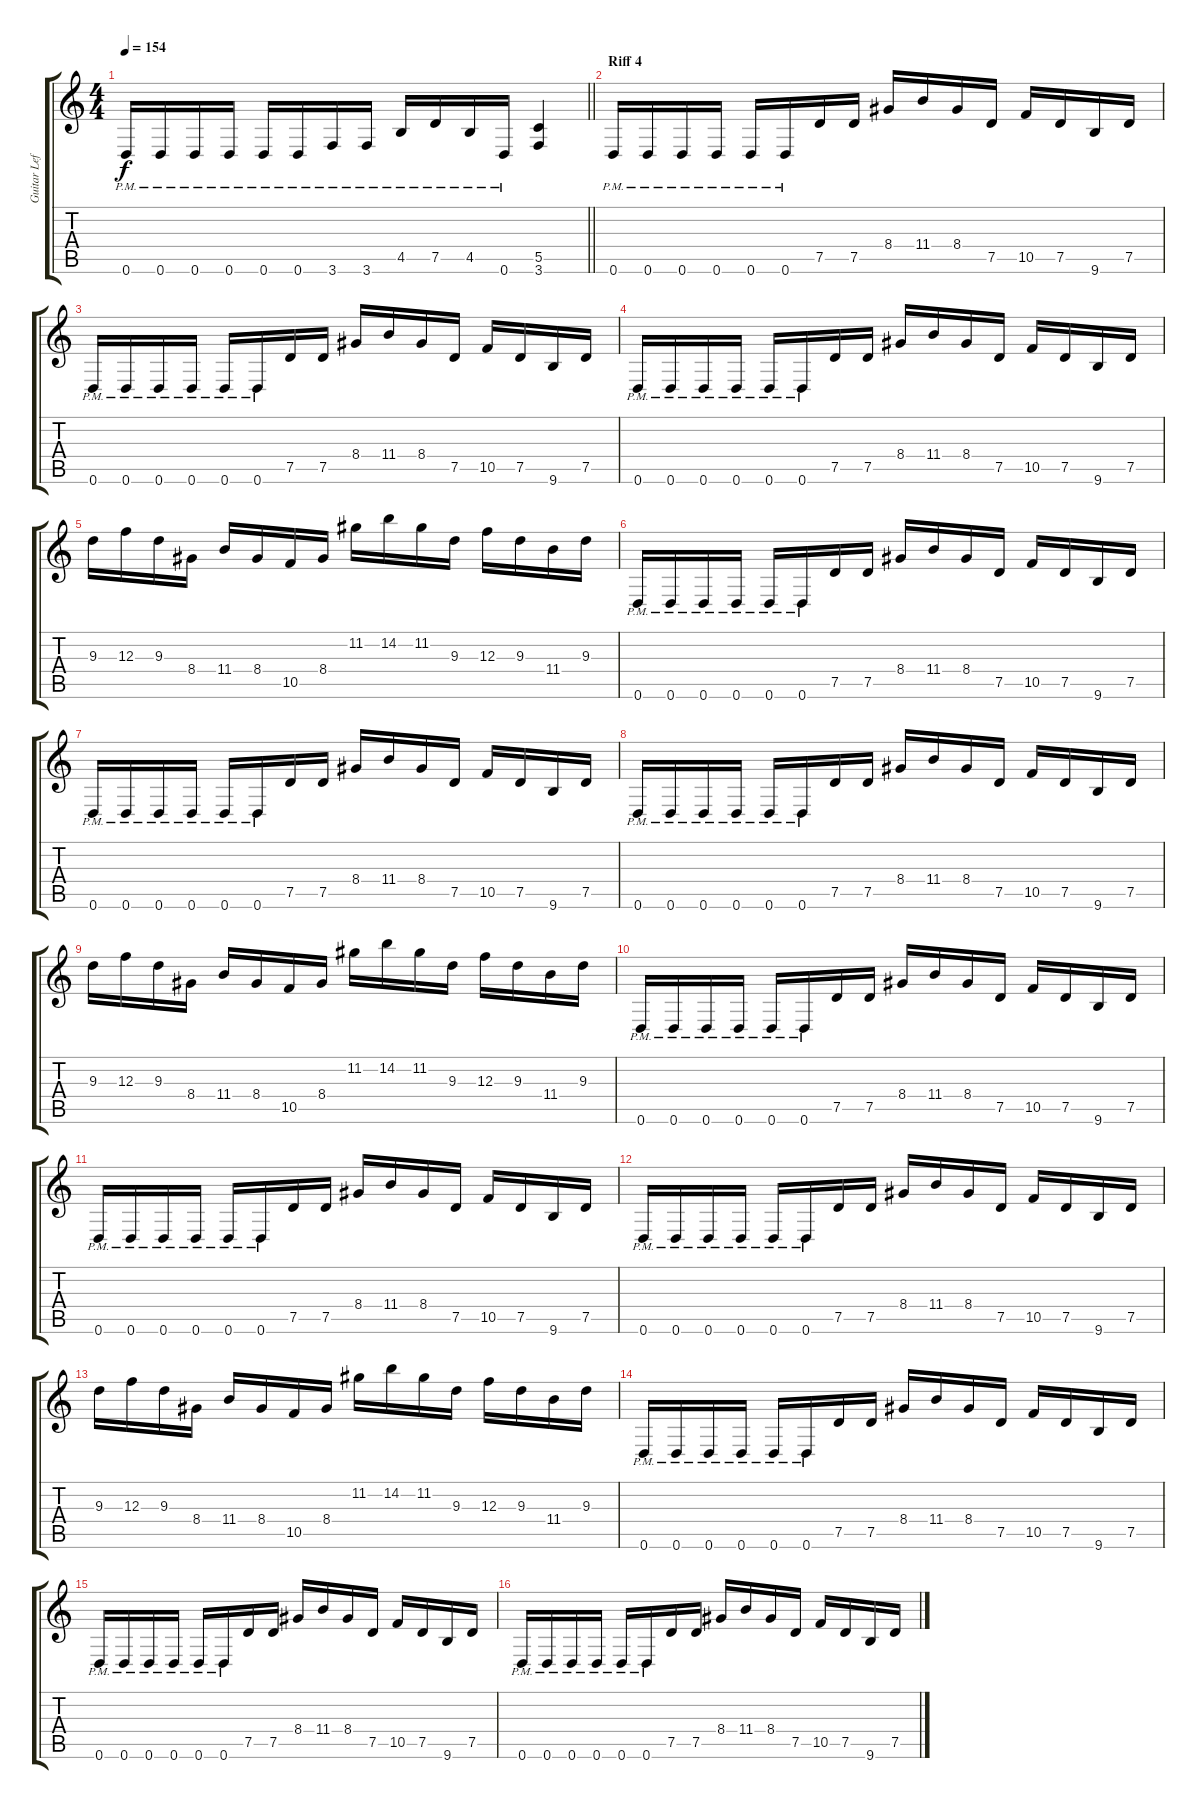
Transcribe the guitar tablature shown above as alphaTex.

\track ("Guitar Left" "Guitar Lef") {instrument distortionguitar}
\staff {score tabs}
\tuning (D4 A3 F3 C3 G2 D2) {hide}
\ts (4 4)
\tempo 154
\clef g2
\barLineRight lightlight
\ks c
0.6{pm}.16{dy f} 0.6{pm}.16 0.6{pm}.16 0.6{pm}.16 0.6{pm}.16 0.6{pm}.16 3.6{pm}.16 3.6{pm}.16 4.5{pm}.16 7.5{pm}.16 4.5{pm}.16 0.6{pm}.16 (5.5 3.6).4 |
\section ("" "Riff 4")
0.6{pm}.16 0.6{pm}.16 0.6{pm}.16 0.6{pm}.16 0.6{pm}.16 0.6{pm}.16 7.5.16 7.5.16 8.4.16 11.4.16 8.4.16 7.5.16 10.5.16 7.5.16 9.6.16 7.5.16 |
0.6{pm}.16 0.6{pm}.16 0.6{pm}.16 0.6{pm}.16 0.6{pm}.16 0.6{pm}.16 7.5.16 7.5.16 8.4.16 11.4.16 8.4.16 7.5.16 10.5.16 7.5.16 9.6.16 7.5.16 |
0.6{pm}.16 0.6{pm}.16 0.6{pm}.16 0.6{pm}.16 0.6{pm}.16 0.6{pm}.16 7.5.16 7.5.16 8.4.16 11.4.16 8.4.16 7.5.16 10.5.16 7.5.16 9.6.16 7.5.16 |
9.3.16 12.3.16 9.3.16 8.4.16 11.4.16 8.4.16 10.5.16 8.4.16 11.2.16 14.2.16 11.2.16 9.3.16 12.3.16 9.3.16 11.4.16 9.3.16 |
0.6{pm}.16 0.6{pm}.16 0.6{pm}.16 0.6{pm}.16 0.6{pm}.16 0.6{pm}.16 7.5.16 7.5.16 8.4.16 11.4.16 8.4.16 7.5.16 10.5.16 7.5.16 9.6.16 7.5.16 |
0.6{pm}.16 0.6{pm}.16 0.6{pm}.16 0.6{pm}.16 0.6{pm}.16 0.6{pm}.16 7.5.16 7.5.16 8.4.16 11.4.16 8.4.16 7.5.16 10.5.16 7.5.16 9.6.16 7.5.16 |
0.6{pm}.16 0.6{pm}.16 0.6{pm}.16 0.6{pm}.16 0.6{pm}.16 0.6{pm}.16 7.5.16 7.5.16 8.4.16 11.4.16 8.4.16 7.5.16 10.5.16 7.5.16 9.6.16 7.5.16 |
9.3.16 12.3.16 9.3.16 8.4.16 11.4.16 8.4.16 10.5.16 8.4.16 11.2.16 14.2.16 11.2.16 9.3.16 12.3.16 9.3.16 11.4.16 9.3.16 |
0.6{pm}.16 0.6{pm}.16 0.6{pm}.16 0.6{pm}.16 0.6{pm}.16 0.6{pm}.16 7.5.16 7.5.16 8.4.16 11.4.16 8.4.16 7.5.16 10.5.16 7.5.16 9.6.16 7.5.16 |
0.6{pm}.16 0.6{pm}.16 0.6{pm}.16 0.6{pm}.16 0.6{pm}.16 0.6{pm}.16 7.5.16 7.5.16 8.4.16 11.4.16 8.4.16 7.5.16 10.5.16 7.5.16 9.6.16 7.5.16 |
0.6{pm}.16 0.6{pm}.16 0.6{pm}.16 0.6{pm}.16 0.6{pm}.16 0.6{pm}.16 7.5.16 7.5.16 8.4.16 11.4.16 8.4.16 7.5.16 10.5.16 7.5.16 9.6.16 7.5.16 |
9.3.16 12.3.16 9.3.16 8.4.16 11.4.16 8.4.16 10.5.16 8.4.16 11.2.16 14.2.16 11.2.16 9.3.16 12.3.16 9.3.16 11.4.16 9.3.16 |
0.6{pm}.16 0.6{pm}.16 0.6{pm}.16 0.6{pm}.16 0.6{pm}.16 0.6{pm}.16 7.5.16 7.5.16 8.4.16 11.4.16 8.4.16 7.5.16 10.5.16 7.5.16 9.6.16 7.5.16 |
0.6{pm}.16 0.6{pm}.16 0.6{pm}.16 0.6{pm}.16 0.6{pm}.16 0.6{pm}.16 7.5.16 7.5.16 8.4.16 11.4.16 8.4.16 7.5.16 10.5.16 7.5.16 9.6.16 7.5.16 |
0.6{pm}.16 0.6{pm}.16 0.6{pm}.16 0.6{pm}.16 0.6{pm}.16 0.6{pm}.16 7.5.16 7.5.16 8.4.16 11.4.16 8.4.16 7.5.16 10.5.16 7.5.16 9.6.16 7.5.16
